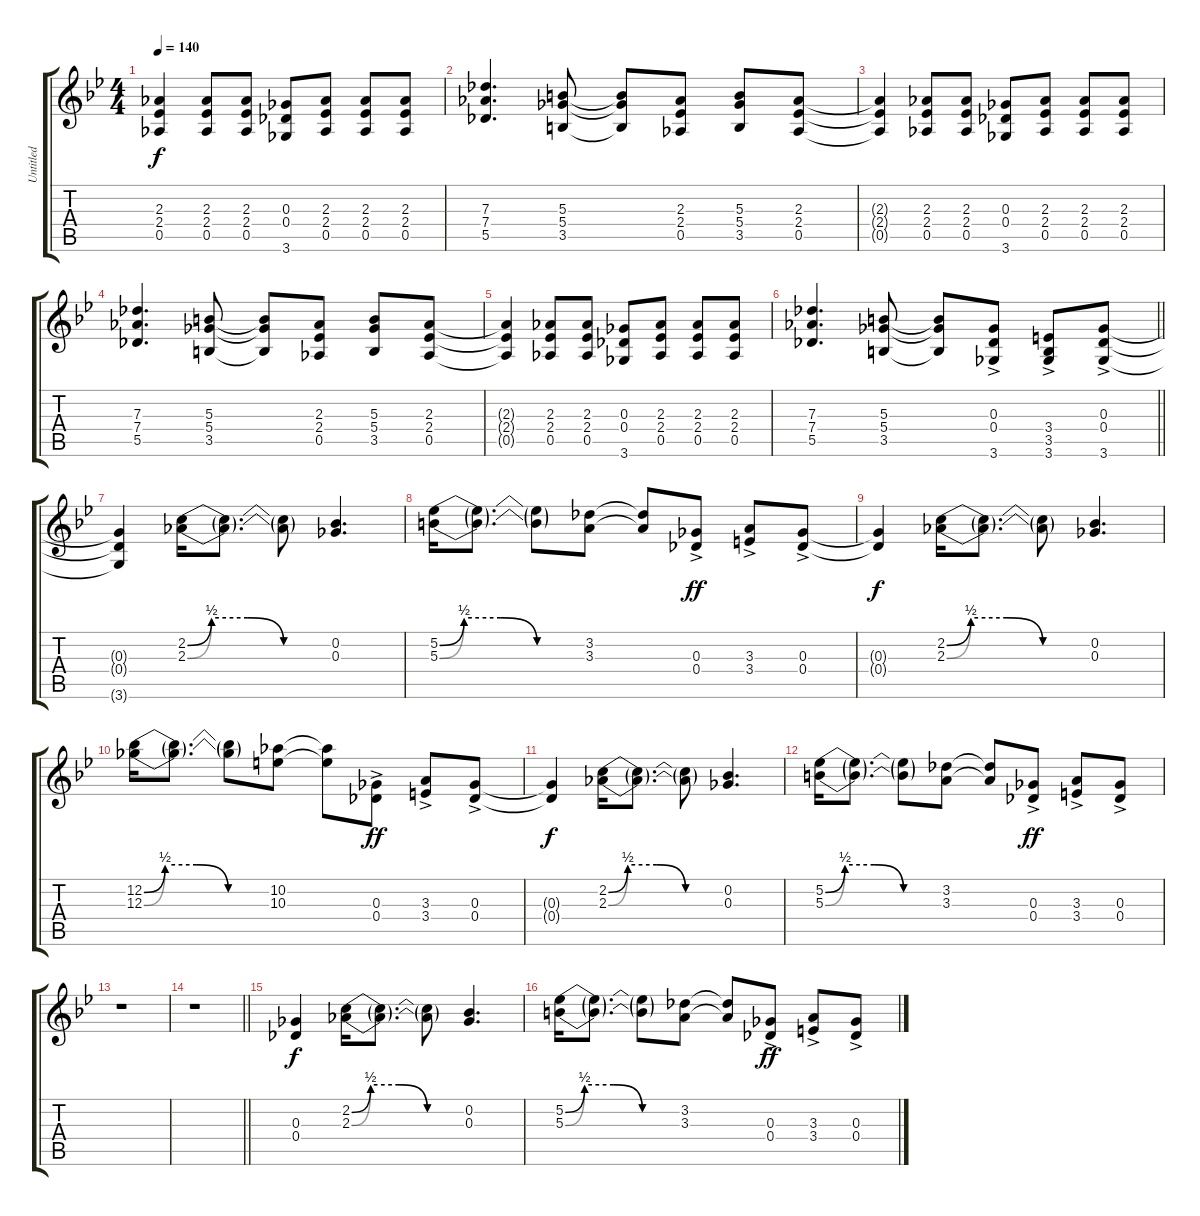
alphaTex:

\track ("Untitled" "Untitled") {instrument distortionguitar}
\staff {score tabs}
\tuning (Eb4 Bb3 Gb3 Db3 Ab2 Eb2) {hide}
\ts (4 4)
\tempo 140
\clef g2
\ks bb
(2.3{t} 2.4{t} 0.5{t}).4{dy f} (2.3 2.4 0.5).8 (2.3 2.4 0.5).8 (0.3 0.4 3.6).8 (2.3 2.4 0.5).8 (2.3 2.4 0.5).8 (2.3 2.4 0.5).8 |
(7.3 7.4 5.5).4{d} (5.3 5.4 3.5).8 (5.3{t} 5.4{t} 3.5{t}).8 (2.3 2.4 0.5).8 (5.3 5.4 3.5).8 (2.3 2.4 0.5).8 |
(2.3{t} 2.4{t} 0.5{t}).4 (2.3 2.4 0.5).8 (2.3 2.4 0.5).8 (0.3 0.4 3.6).8 (2.3 2.4 0.5).8 (2.3 2.4 0.5).8 (2.3 2.4 0.5).8 |
(7.3 7.4 5.5).4{d} (5.3 5.4 3.5).8 (5.3{t} 5.4{t} 3.5{t}).8 (2.3 2.4 0.5).8 (5.3 5.4 3.5).8 (2.3 2.4 0.5).8 |
(2.3{t} 2.4{t} 0.5{t}).4 (2.3 2.4 0.5).8 (2.3 2.4 0.5).8 (0.3 0.4 3.6).8 (2.3 2.4 0.5).8 (2.3 2.4 0.5).8 (2.3 2.4 0.5).8 |
\barLineRight lightlight
(7.3 7.4 5.5).4{d} (5.3 5.4 3.5).8 (5.3{t} 5.4{t} 3.5{t}).8 (0.3{ac} 0.4{ac} 3.6{ac}).8 (3.4{ac} 3.5{ac} 3.6{ac}).8 (0.3{ac} 0.4{ac} 3.6{ac}).8 |
(0.3{t} 0.4{t} 3.6{t}).4 (2.2{be (custom 0 0 10 2 25 2 40 0 60 0)} 2.3{be (custom 0 0 10 2 25 2 40 0 60 0)}).16 (2.2{t} 2.3{t}).8{d} (2.2{t} 2.3{t}).8 (0.2 0.3).4{d} |
(5.2{be (custom 0 0 10 2 25 2 40 0 60 0)} 5.3{be (custom 0 0 10 2 25 2 40 0 60 0)}).16 (5.2{t} 5.3{t}).8{d} (5.2{t} 5.3{t}).8 (3.2 3.3).8 (3.2{t} 3.3{t}).8 (0.3{ac} 0.4{ac}).8{dy ff} (3.3{ac} 3.4{ac}).8 (0.3{ac} 0.4{ac}).8 |
(0.3{t} 0.4{t}).4{dy f} (2.2{be (custom 0 0 10 2 25 2 40 0 60 0)} 2.3{be (custom 0 0 10 2 25 2 40 0 60 0)}).16 (2.2{t} 2.3{t}).8{d} (2.2{t} 2.3{t}).8 (0.2 0.3).4{d} |
(12.2{be (custom 0 0 10 2 25 2 40 0 60 0)} 12.3{be (custom 0 0 10 2 25 2 40 0 60 0)}).16 (12.2{t} 12.3{t}).8{d} (12.2{t} 12.3{t}).8 (10.2 10.3).8 (10.2{t} 10.3{t}).8 (0.3{ac} 0.4{ac}).8{dy ff} (3.3{ac} 3.4{ac}).8 (0.3{ac} 0.4{ac}).8 |
(0.3{t} 0.4{t}).4{dy f} (2.2{be (custom 0 0 10 2 25 2 40 0 60 0)} 2.3{be (custom 0 0 10 2 25 2 40 0 60 0)}).16 (2.2{t} 2.3{t}).8{d} (2.2{t} 2.3{t}).8 (0.2 0.3).4{d} |
(5.2{be (custom 0 0 10 2 25 2 40 0 60 0)} 5.3{be (custom 0 0 10 2 25 2 40 0 60 0)}).16 (5.2{t} 5.3{t}).8{d} (5.2{t} 5.3{t}).8 (3.2 3.3).8 (3.2{t} 3.3{t}).8 (0.3{ac} 0.4{ac}).8{dy ff} (3.3{ac} 3.4{ac}).8 (0.3{ac} 0.4{ac}).8 |
r.1 |
\barLineRight lightlight
r.1 |
(0.3 0.4).4{dy f} (2.2{be (custom 0 0 10 2 25 2 40 0 60 0)} 2.3{be (custom 0 0 10 2 25 2 40 0 60 0)}).16 (2.2{t} 2.3{t}).8{d} (2.2{t} 2.3{t}).8 (0.2 0.3).4{d} |
(5.2{be (custom 0 0 10 2 25 2 40 0 60 0)} 5.3{be (custom 0 0 10 2 25 2 40 0 60 0)}).16 (5.2{t} 5.3{t}).8{d} (5.2{t} 5.3{t}).8 (3.2 3.3).8 (3.2{t} 3.3{t}).8 (0.3{ac} 0.4{ac}).8{dy ff} (3.3{ac} 3.4{ac}).8 (0.3{ac} 0.4{ac}).8
